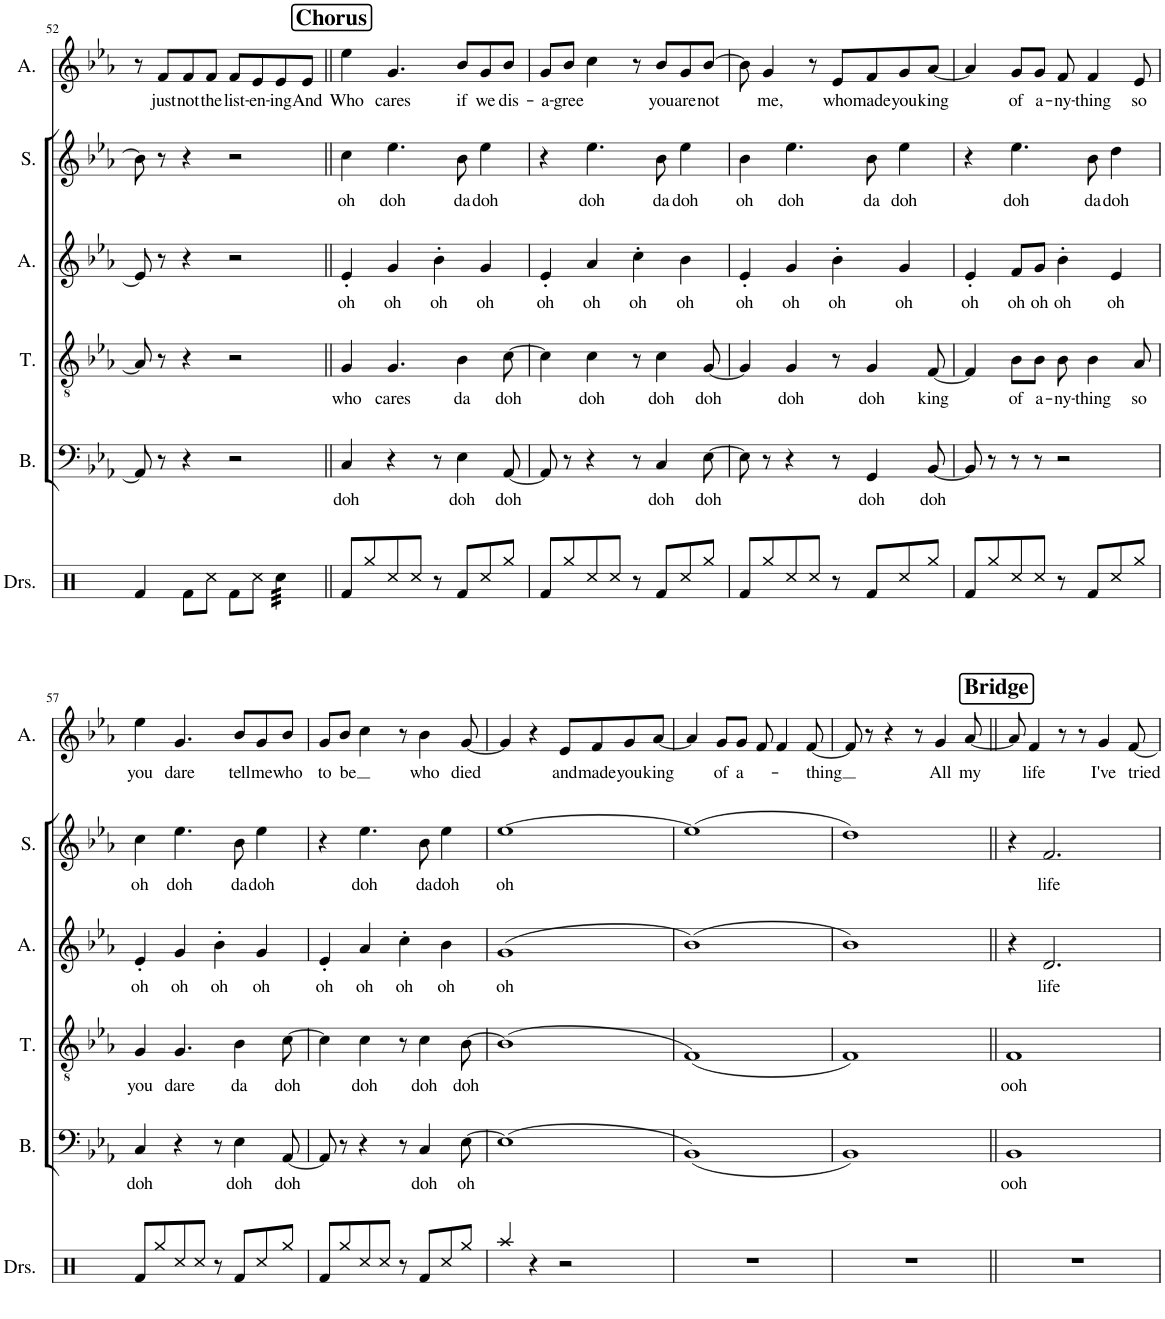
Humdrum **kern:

**kern	**kern	**text	**kern	**text	**kern	**text	**kern	**text	**kern	**text
*part6	*part5	*part5	*part4	*part4	*part3	*part3	*part2	*part2	*part1	*part1
*staff6	*staff5	*staff5	*staff4	*staff4	*staff3	*staff3	*staff2	*staff2	*staff1	*staff1
*I"Drumset	*I"Bass	*	*I"Tenor	*	*I"Alto	*	*I"Soprano	*	*I"Alto	*
*I'Drs.	*I'B.	*	*I'T.	*	*I'A.	*	*I'S.	*	*I'A.	*
!!LO:PB:g=z
*clefX	*clefF4	*	*clefGv2	*	*clefG2	*	*clefG2	*	*clefG2	*
*k[]	*k[b-e-a-]	*	*k[b-e-a-]	*	*k[b-e-a-]	*	*k[b-e-a-]	*	*k[b-e-a-]	*
*M4/4	*M4/4	*	*M4/4	*	*M4/4	*	*M4/4	*	*M4/4	*
=52	=52	=52	=52	=52	=52	=52	=52	=52	=52	=52
4Rf/	8AA-/]	.	8A-/]	.	8e-/]	.	8b-\]	.	8r	.
!	!	!	!	!	!	!	!	!	!	!LO:LY:b
.	8r	.	8r	.	8r	.	8r	.	8f/L	just
!	!	!	!	!	!	!	!	!	!	!LO:LY:b
8Rf\L	4r	.	4r	.	4r	.	4r	.	8f/	not
!	!	!	!	!	!	!	!	!	!	!LO:LY:b
8Rcc\J	.	.	.	.	.	.	.	.	8f/J	the
!	!	!	!	!	!	!	!	!	!	!LO:LY:b
8Rf\L	2r	.	2r	.	2r	.	2r	.	8f/L	list-
!	!	!	!	!	!	!	!	!	!	!LO:LY:b
8Rcc\J	.	.	.	.	.	.	.	.	8e-/	-en-
!	!	!	!	!	!	!	!	!	!	!LO:LY:b
*tremolo	*	*	*	*	*	*	*	*	*	*
32Rcc\LLL	.	.	.	.	.	.	.	.	8e-/	-ing
32Rcc\	.	.	.	.	.	.	.	.	.	.
32Rcc\	.	.	.	.	.	.	.	.	.	.
32Rcc\	.	.	.	.	.	.	.	.	.	.
!	!	!	!	!	!	!	!	!	!	!LO:LY:b
32Rcc\	.	.	.	.	.	.	.	.	8e-/J	And
32Rcc\	.	.	.	.	.	.	.	.	.	.
32Rcc\	.	.	.	.	.	.	.	.	.	.
32Rcc\JJJ	.	.	.	.	.	.	.	.	.	.
*Xtremolo	*	*	*	*	*	*	*	*	*	*
!!LO:REH:place=s1:a:B:cj:fs=14:t=Chorus
=53||	=53||	=53||	=53||	=53||	=53||	=53||	=53||	=53||	=53||	=53||
!	!	!LO:LY:b	!	!LO:LY:b	!	!LO:LY:b	!	!LO:LY:b	!	!LO:LY:b
8Rf/L	4C/	doh	4G/	who	4e-'/	oh	4cc\	oh	4ee-\	Who
8Rgg/	.	.	.	.	.	.	.	.	.	.
!	!	!	!	!LO:LY:b	!	!LO:LY:b	!	!LO:LY:b	!	!LO:LY:b
8Rcc/	4r	.	4.G/	cares	4g/	oh	4.ee-\	doh	4.g/	cares
8Rcc/J	.	.	.	.	.	.	.	.	.	.
!	!	!	!	!	!	!LO:LY:b	!	!	!	!
8r	8r	.	.	.	4b-'\	oh	.	.	.	.
!	!	!LO:LY:b	!	!LO:LY:b	!	!	!	!LO:LY:b	!	!LO:LY:b
8Rf/L	4E-\	doh	4B-\	da	.	.	8b-\	da	8b-/L	if
!	!	!	!	!	!	!LO:LY:b	!	!LO:LY:b	!	!LO:LY:b
8Rcc/	.	.	.	.	4g/	oh	4ee-\	doh	8g/	we
!	!	!LO:LY:b	!	!LO:LY:b	!	!	!	!	!	!LO:LY:b
8Rgg/J	[8AA-/	doh	[8c\	doh	.	.	.	.	8b-/J	dis-
=54	=54	=54	=54	=54	=54	=54	=54	=54	=54	=54
!	!	!	!	!	!	!LO:LY:b	!	!	!	!LO:LY:b
8Rf/L	8AA-/]	.	4c\]	.	4e-'/	oh	4r	.	8g/L	-a-
!	!	!	!	!	!	!	!	!	!	!LO:LY:b
8Rgg/	8r	.	.	.	.	.	.	.	8b-/J	-gree
!	!	!	!	!LO:LY:b	!	!LO:LY:b	!	!LO:LY:b	!	!
8Rcc/	4r	.	4c\	doh	4a-/	oh	4.ee-\	doh	4cc\	.
8Rcc/J	.	.	.	.	.	.	.	.	.	.
!	!	!	!	!	!	!LO:LY:b	!	!	!	!
8r	8r	.	8r	.	4cc'\	oh	.	.	8r	.
!	!	!LO:LY:b	!	!LO:LY:b	!	!	!	!LO:LY:b	!	!LO:LY:b
8Rf/L	4C/	doh	4c\	doh	.	.	8b-\	da	8b-/L	you
!	!	!	!	!	!	!LO:LY:b	!	!LO:LY:b	!	!LO:LY:b
8Rcc/	.	.	.	.	4b-\	oh	4ee-\	doh	8g/	are
!	!	!LO:LY:b	!	!LO:LY:b	!	!	!	!	!	!LO:LY:b
8Rgg/J	[8E-\	doh	[8G/	doh	.	.	.	.	[8b-/J	not
=55	=55	=55	=55	=55	=55	=55	=55	=55	=55	=55
!	!	!	!	!	!	!LO:LY:b	!	!LO:LY:b	!	!
8Rf/L	8E-\]	.	4G/]	.	4e-'/	oh	4b-\	oh	8b-\]	.
!	!	!	!	!	!	!	!	!	!	!LO:LY:b
8Rgg/	8r	.	.	.	.	.	.	.	4g/	me,
!	!	!	!	!LO:LY:b	!	!LO:LY:b	!	!LO:LY:b	!	!
8Rcc/	4r	.	4G/	doh	4g/	oh	4.ee-\	doh	.	.
8Rcc/J	.	.	.	.	.	.	.	.	8r	.
!	!	!	!	!	!	!LO:LY:b	!	!	!	!LO:LY:b
8r	8r	.	8r	.	4b-'\	oh	.	.	8e-/L	who
!	!	!LO:LY:b	!	!LO:LY:b	!	!	!	!LO:LY:b	!	!LO:LY:b
8Rf/L	4GG/	doh	4G/	doh	.	.	8b-\	da	8f/	made
!	!	!	!	!	!	!LO:LY:b	!	!LO:LY:b	!	!LO:LY:b
8Rcc/	.	.	.	.	4g/	oh	4ee-\	doh	8g/	you
!	!	!LO:LY:b	!	!LO:LY:b	!	!	!	!	!	!LO:LY:b
8Rgg/J	[8BB-/	doh	[8F/	king	.	.	.	.	[8a-/J	king
=56	=56	=56	=56	=56	=56	=56	=56	=56	=56	=56
!	!	!	!	!	!	!LO:LY:b	!	!	!	!
8Rf/L	8BB-/]	.	4F/]	.	4e-'/	oh	4r	.	4a-/]	.
8Rgg/	8r	.	.	.	.	.	.	.	.	.
!	!	!	!	!LO:LY:b	!	!LO:LY:b	!	!LO:LY:b	!	!LO:LY:b
8Rcc/	8r	.	8B-\L	of	8f/L	oh	4.ee-\	doh	8g/L	of
!	!	!	!	!LO:LY:b	!	!LO:LY:b	!	!	!	!LO:LY:b
8Rcc/J	8r	.	8B-\J	a-	8g/J	oh	.	.	8g/J	a-
!	!	!	!	!LO:LY:b	!	!LO:LY:b	!	!	!	!LO:LY:b
8r	2r	.	8B-\	-ny-	4b-'\	oh	.	.	8f/	-ny-
!	!	!	!	!LO:LY:b	!	!	!	!LO:LY:b	!	!LO:LY:b
8Rf/L	.	.	4B-\	-thing	.	.	8b-\	da	4f/	-thing
!	!	!	!	!	!	!LO:LY:b	!	!LO:LY:b	!	!
8Rcc/	.	.	.	.	4e-/	oh	4dd\	doh	.	.
!	!	!	!	!LO:LY:b	!	!	!	!	!	!LO:LY:b
8Rgg/J	.	.	8A-/	so	.	.	.	.	8e-/	so
!!LO:LB:g=z
=57	=57	=57	=57	=57	=57	=57	=57	=57	=57	=57
!	!	!LO:LY:b	!	!LO:LY:b	!	!LO:LY:b	!	!LO:LY:b	!	!LO:LY:b
8Rf/L	4C/	doh	4G/	you	4e-'/	oh	4cc\	oh	4ee-\	you
8Rgg/	.	.	.	.	.	.	.	.	.	.
!	!	!	!	!LO:LY:b	!	!LO:LY:b	!	!LO:LY:b	!	!LO:LY:b
8Rcc/	4r	.	4.G/	dare	4g/	oh	4.ee-\	doh	4.g/	dare
8Rcc/J	.	.	.	.	.	.	.	.	.	.
!	!	!	!	!	!	!LO:LY:b	!	!	!	!
8r	8r	.	.	.	4b-'\	oh	.	.	.	.
!	!	!LO:LY:b	!	!LO:LY:b	!	!	!	!LO:LY:b	!	!LO:LY:b
8Rf/L	4E-\	doh	4B-\	da	.	.	8b-\	da	8b-/L	tell
!	!	!	!	!	!	!LO:LY:b	!	!LO:LY:b	!	!LO:LY:b
8Rcc/	.	.	.	.	4g/	oh	4ee-\	doh	8g/	me
!	!	!LO:LY:b	!	!LO:LY:b	!	!	!	!	!	!LO:LY:b
8Rgg/J	[8AA-/	doh	[8c\	doh	.	.	.	.	8b-/J	who
=58	=58	=58	=58	=58	=58	=58	=58	=58	=58	=58
!	!	!	!	!	!	!LO:LY:b	!	!	!	!LO:LY:b
8Rf/L	8AA-/]	.	4c\]	.	4e-'/	oh	4r	.	8g/L	to
!	!	!	!	!	!	!	!	!	!	!LO:LY:b
8Rgg/	8r	.	.	.	.	.	.	.	8b-/J	be
!	!	!	!	!LO:LY:b	!	!LO:LY:b	!	!LO:LY:b	!	!
8Rcc/	4r	.	4c\	doh	4a-/	oh	4.ee-\	doh	4cc\	.
8Rcc/J	.	.	.	.	.	.	.	.	.	.
!	!	!	!	!	!	!LO:LY:b	!	!	!	!
8r	8r	.	8r	.	4cc'\	oh	.	.	8r	.
!	!	!LO:LY:b	!	!LO:LY:b	!	!	!	!LO:LY:b	!	!LO:LY:b
8Rf/L	4C/	doh	4c\	doh	.	.	8b-\	da	4b-\	who
!	!	!	!	!	!	!LO:LY:b	!	!LO:LY:b	!	!
8Rcc/	.	.	.	.	4b-\	oh	4ee-\	doh	.	.
!	!	!LO:LY:b	!	!LO:LY:b	!	!	!	!	!	!LO:LY:b
8Rgg/J	[8E-\	oh	[8B-\	doh	.	.	.	.	[8g/	died
=59	=59	=59	=59	=59	=59	=59	=59	=59	=59	=59
!	!	!	!	!	!	!LO:LY:b	!	!LO:LY:b	!	!
4Raa/	(1E-]	.	(1B-]	.	(1g	oh	[1ee-	oh	4g/]	.
4r	.	.	.	.	.	.	.	.	4r	.
!	!	!	!	!	!	!	!	!	!	!LO:LY:b
2r	.	.	.	.	.	.	.	.	8e-/L	and
!	!	!	!	!	!	!	!	!	!	!LO:LY:b
.	.	.	.	.	.	.	.	.	8f/	made
!	!	!	!	!	!	!	!	!	!	!LO:LY:b
.	.	.	.	.	.	.	.	.	8g/	you
!	!	!	!	!	!	!	!	!	!	!LO:LY:b
.	.	.	.	.	.	.	.	.	[8a-/J	king
=60	=60	=60	=60	=60	=60	=60	=60	=60	=60	=60
1r	(1BB-)	.	(1F)	.	(1b-)	.	(1ee-]	.	4a-/]	.
!	!	!	!	!	!	!	!	!	!	!LO:LY:b
.	.	.	.	.	.	.	.	.	8g/L	of
!	!	!	!	!	!	!	!	!	!	!LO:LY:b
.	.	.	.	.	.	.	.	.	8g/J	a-
.	.	.	.	.	.	.	.	.	8f/	.
.	.	.	.	.	.	.	.	.	4f/	.
!	!	!	!	!	!	!	!	!	!	!LO:LY:b
.	.	.	.	.	.	.	.	.	[8f/	-thing
=61	=61	=61	=61	=61	=61	=61	=61	=61	=61	=61
1r	1BB-)	.	1F)	.	1b-)	.	1dd)	.	8f/]	.
.	.	.	.	.	.	.	.	.	8r	.
.	.	.	.	.	.	.	.	.	4r	.
.	.	.	.	.	.	.	.	.	8r	.
!	!	!	!	!	!	!	!	!	!	!LO:LY:b
.	.	.	.	.	.	.	.	.	4g/	All
!	!	!	!	!	!	!	!	!	!	!LO:LY:b
.	.	.	.	.	.	.	.	.	[8a-/	my
!!LO:REH:place=s1:a:B:cj:fs=14:t=Bridge
=62||	=62||	=62||	=62||	=62||	=62||	=62||	=62||	=62||	=62||	=62||
!	!	!LO:LY:b	!	!LO:LY:b	!	!	!	!	!	!
1r	1BB-	ooh	1F	ooh	4r	.	4r	.	8a-/]	.
!	!	!	!	!	!	!	!	!	!	!LO:LY:b
.	.	.	.	.	.	.	.	.	4f/	life
!	!	!	!	!	!	!LO:LY:b	!	!LO:LY:b	!	!
.	.	.	.	.	2.d/	life	2.f/	life	.	.
.	.	.	.	.	.	.	.	.	8r	.
.	.	.	.	.	.	.	.	.	8r	.
!	!	!	!	!	!	!	!	!	!	!LO:LY:b
.	.	.	.	.	.	.	.	.	4g/	I've
!	!	!	!	!	!	!	!	!	!	!LO:LY:b
.	.	.	.	.	.	.	.	.	[8f/	tried
=	=	=	=	=	=	=	=	=	=	=
*-	*-	*-	*-	*-	*-	*-	*-	*-	*-	*-
